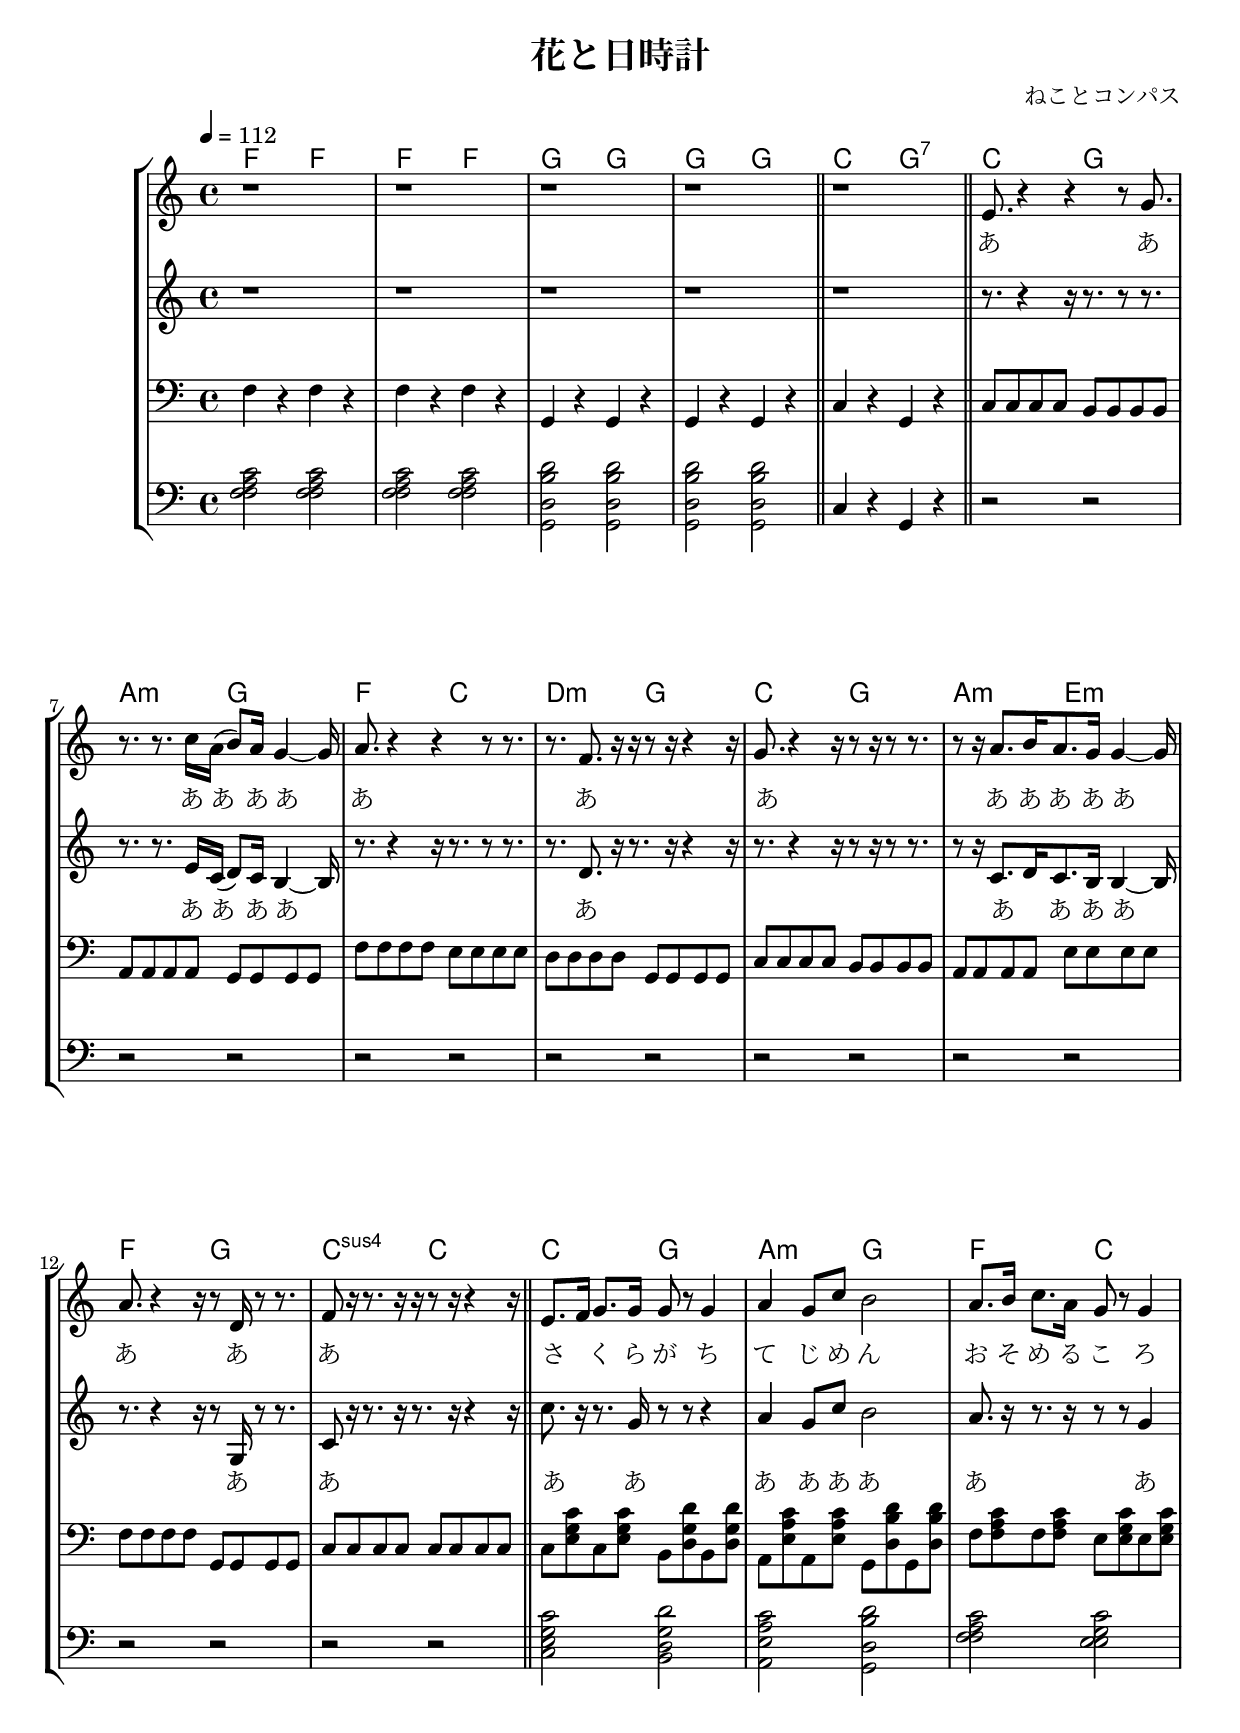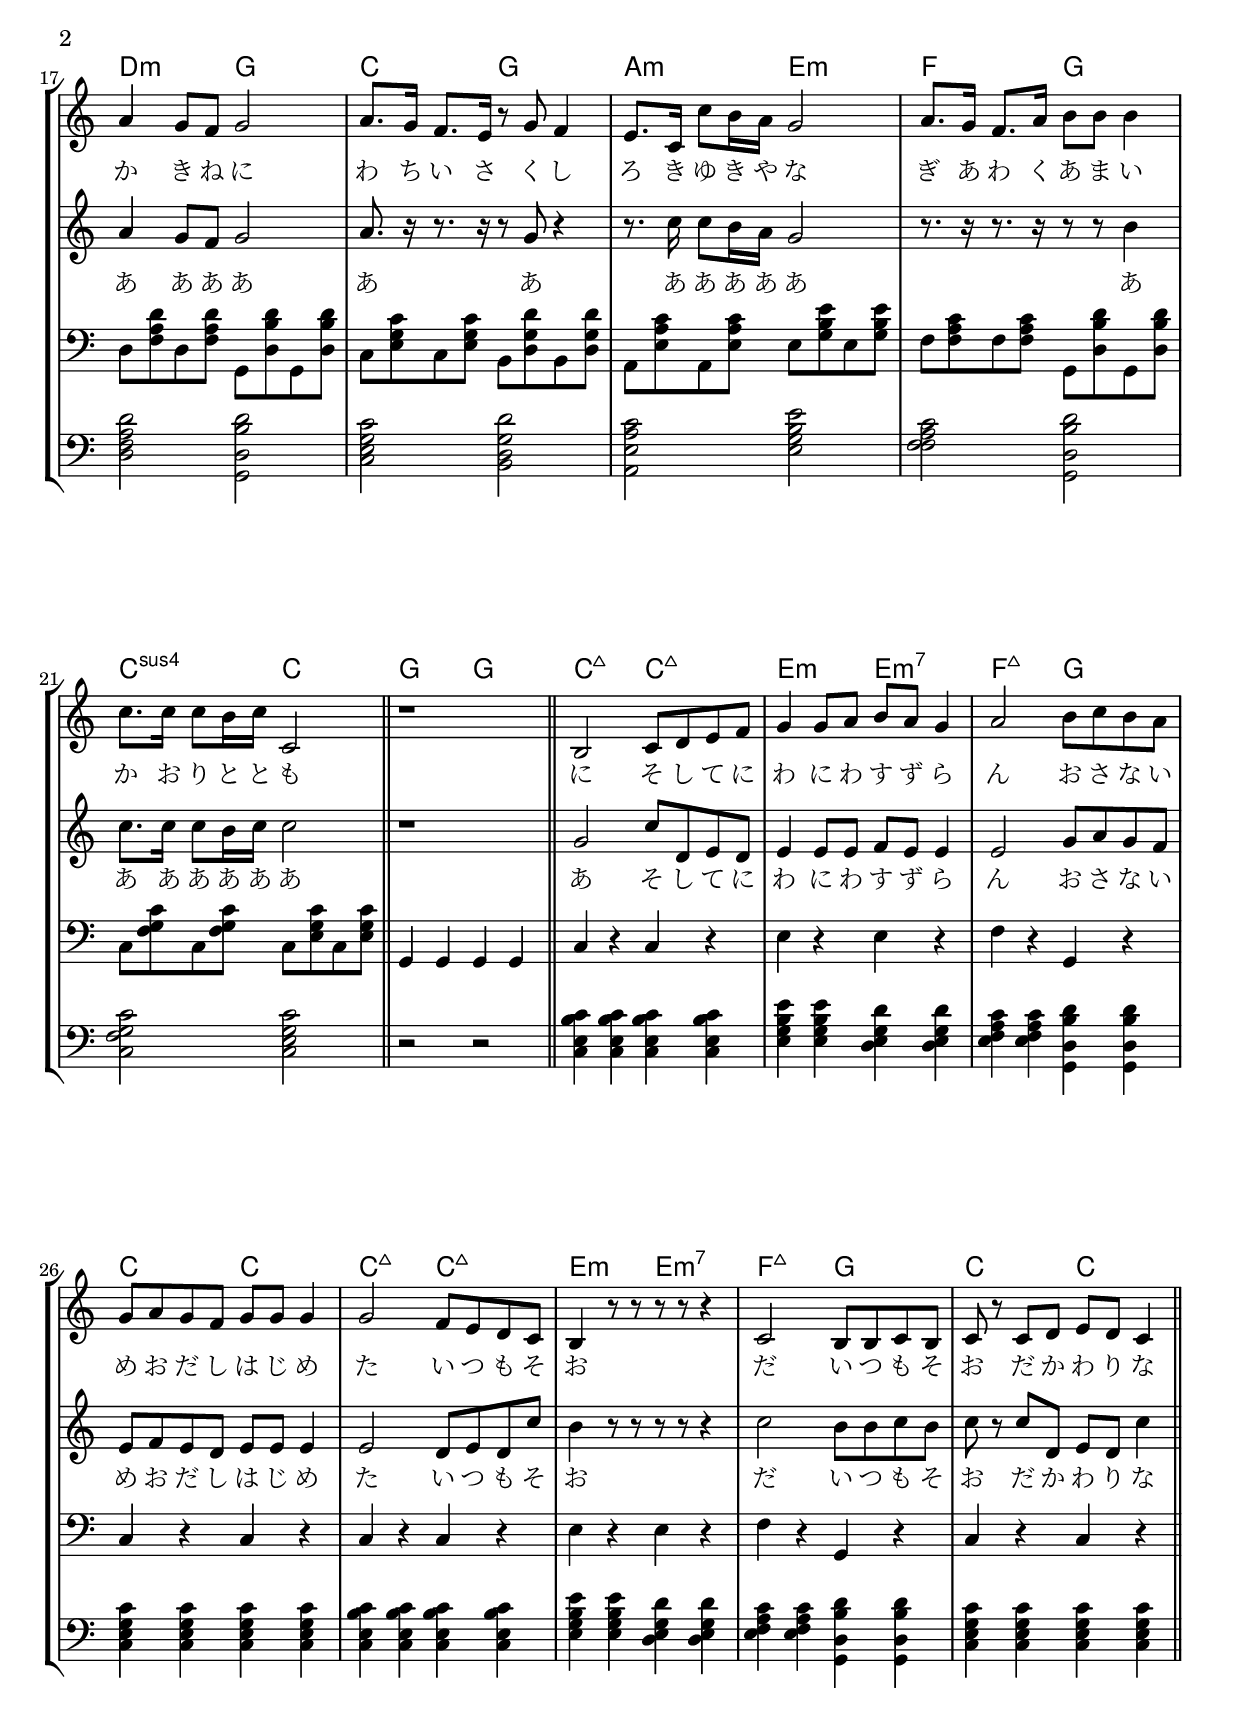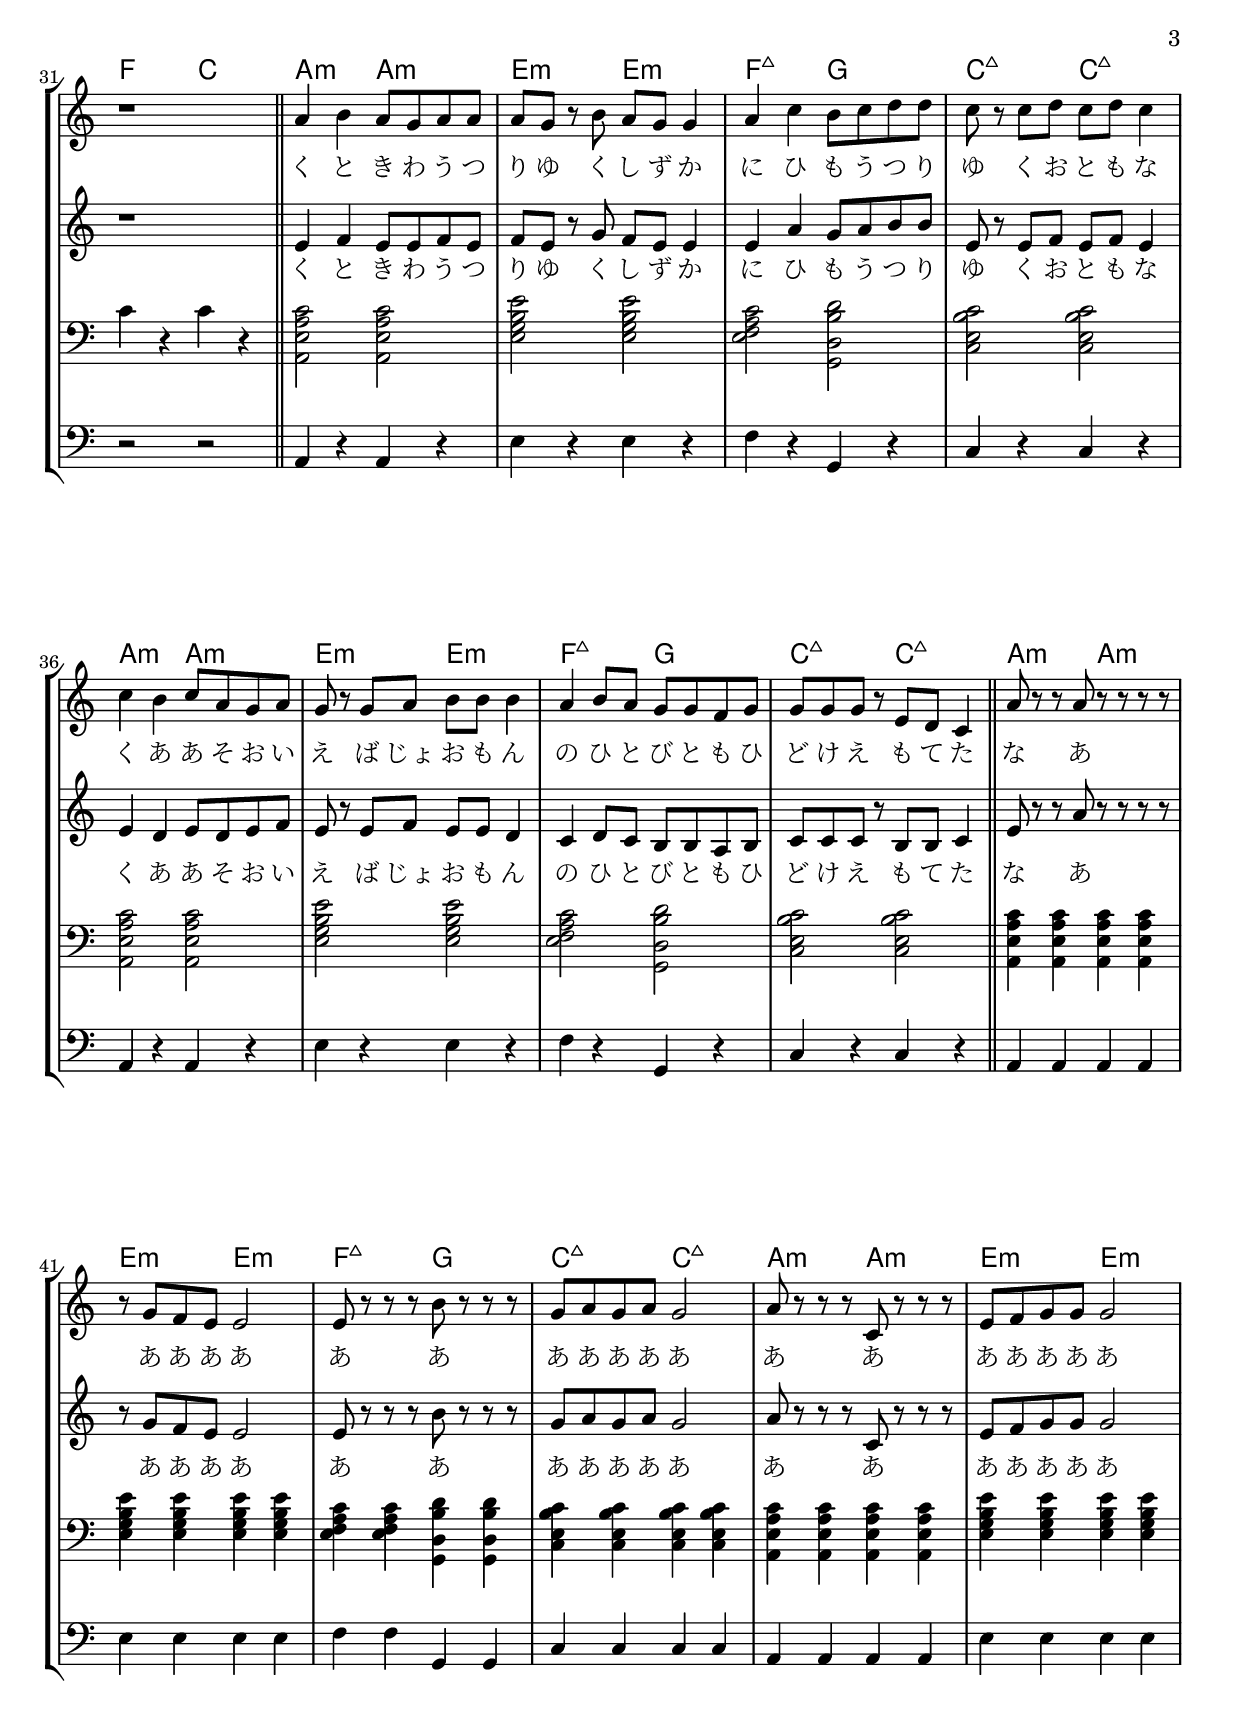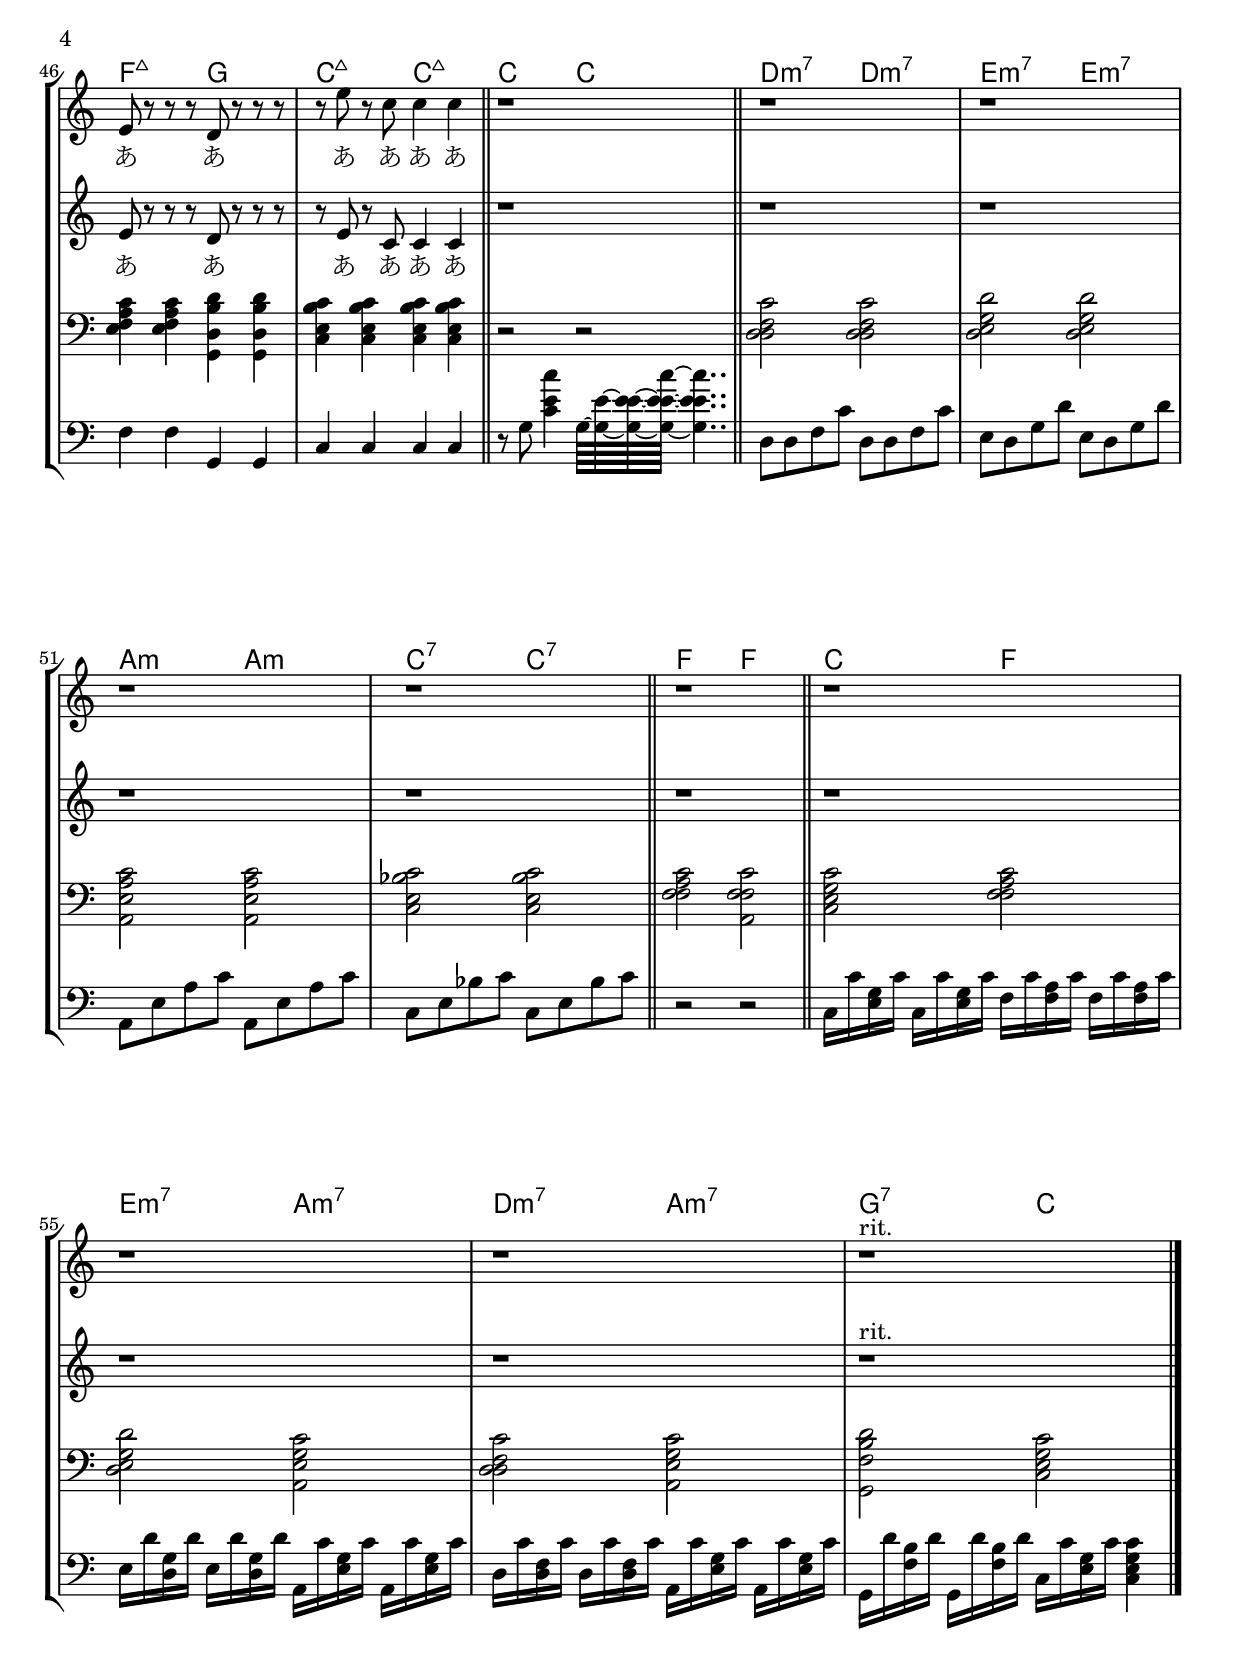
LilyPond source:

\version "2.12.1"

\header {
	title = \markup {花と日時計}
	composer = \markup \center-column {ねことコンパス}
}

harmony = \chordmode {
	f2 f f f g g g g 

	c g:7 

	c g a:m g f c d:m g c g a:m e:m f g c:sus4 c 

	c g a:m g f c d:m g c g a:m e:m f g c:sus4 c 

	g g 

	c:maj7 c:maj7 e:m e:min7 f:maj7 g c c c:maj7 c:maj7 e:m e:min7 f:maj7 g c c 

	f c 

	a:m a:m e:m e:m f:maj7 g c:maj7 c:maj7 a:m a:m e:m e:m f:maj7 g c:maj7 c:maj7 

	a:m a:m e:m e:m f:maj7 g c:maj7 c:maj7 a:m a:m e:m e:m f:maj7 g c:maj7 c:maj7 

	c c 

	d:min7 d:min7 e:min7 e:min7 a:m a:m c:7 c:7 

	f f 

	c f e:min7 a:min7 d:min7 a:min7 g:7 c 
}

melody = {
	\key c \major
	\tempo 4 = 112
	r1 | r1 | r1 | r1   
	r1   
	\set Staff.midiInstrument = #"Pad 4 (choir)"
	e'8.  r4  r4  r8  g'8. 
	r8.  r8.  c''16  a'16  (b'8)  a'16  g'4~g'16 
	a'8.  r4  r4  r8  r8. 
	r8.  f'8.  r16  r16  r8  r16  r4~r16 
	g'8.  r4  r16  r8  r16  r8  r8. 
	r8  r16  a'8.  b'16  a'8.  g'16  g'4~g'16 
	a'8.  r4  r16  r8  d'16  r8  r8. 
	f'8  r16  r8.  r16  r16  r8  r16  r4~r16
	\set Staff.midiInstrument = #"mmi0.42"
	e'8.  f'16  g'8.  g'16  g'8  r8  g'4 
	a'4  g'8  c''8  b'2 
	a'8.  b'16  c''8.  a'16  g'8  r8  g'4 
	a'4  g'8  f'8  g'2 
	a'8.  g'16  f'8.  e'16  r8  g'8  f'4 
	e'8.  c'16  c''8  b'16  a'16  g'2 
	a'8.  g'16  f'8.  a'16  b'8  b'8  b'4 
	c''8.  c''16  c''8  b'16  c''16  c'2
	r1   
	\set Staff.midiInstrument = #"fss0.35"
	b2  c'8  d'8  e'8  f'8 
	g'4  g'8  a'8  b'8  a'8  g'4 
	a'2  b'8  c''8  b'8  a'8 
	g'8  a'8  g'8  f'8  g'8  g'8  g'4 
	g'2  f'8  e'8  d'8  c'8 
	b4  r8  r8  r8  r8  r4 
	c'2  b8  b8  c'8  b8 
	c'8  r8  c'8  d'8  e'8  d'8  c'4
	r1   
	\set Staff.midiInstrument = #"fss0.35"
	a'4  b'4  a'8  g'8  a'8  a'8 
	a'8  g'8  r8  b'8  a'8  g'8  g'4 
	a'4  c''4  b'8  c''8  d''8  d''8 
	c''8  r8  c''8  d''8  c''8  d''8  c''4 
	c''4  b'4  c''8  a'8  g'8  a'8 
	g'8  r8  g'8  a'8  b'8  b'8  b'4 
	a'4  b'8  a'8  g'8  g'8  f'8  g'8 
	g'8  g'8  g'8  r8  e'8  d'8  c'4
	\set Staff.midiInstrument = #"FX 4 (atmosphere)"
	a'8  r8  r8  a'8  r8  r8  r8  r8 
	r8  g'8  f'8  e'8  e'2 
	e'8  r8  r8  r8  b'8  r8  r8  r8 
	g'8  a'8  g'8  a'8  g'2 
	a'8  r8  r8  r8  c'8  r8  r8  r8 
	e'8  f'8  g'8  g'8  g'2 
	e'8  r8  r8  r8  d'8  r8  r8  r8 
	r8  e''8  r8  c''8  c''4  c''4
	r1   
	r1 | r1 | r1 | r1   
	r1   
	r1 | r1 | r1 | r1^"rit." \bar "|."
}

words = \lyricmode {
	
	
	あ  あ  あ  あ  あ  あ  あ  あ  あ  あ  あ  あ  あ  あ  あ  あ  あ  
	さ  く  ら  が  ち  て  じ  め  ん  お  そ  め  る  こ  ろ  か  き  ね  に  わ  ち  い  さ  く  し  ろ  き  ゆ  き  や  な  ぎ  あ  わ  く  あ  ま  い  か  お  り  と  と  も  に  
	
	そ  し  て  に  わ  に  わ  す  ず  ら  ん  お  さ  な  い  め  お  だ  し  は  じ  め  た  い  つ  も  そ  お  だ  い  つ  も  そ  お  だ  か  わ  り  な  く  
	
	と  き  わ  う  つ  り  ゆ  く  し  ず  か  に  ひ  も  う  つ  り  ゆ  く  お  と  も  な  く  あ  あ  そ  お  い  え  ば  じょ  お  も  ん  の  ひ  と  び  と  も  ひ  ど  け  え  も  て  た  な  
	あ  あ  あ  あ  あ  あ  あ  あ  あ  あ  あ  あ  あ  あ  あ  あ  あ  あ  あ  あ  あ  あ  あ  あ  あ  あ  
	
	
	
	
}

secondmelody = {
	\key c \major
	\tempo 4 = 112
	r1 | r1 | r1 | r1   
	r1   
	\set Staff.midiInstrument = #"Pad 4 (choir)"
	r8.  r4  r16  r8.  r8  r8. 
	r8.  r8.  e'16  c'16  (d'8)  c'16  b4~b16 
	r8.  r4  r16  r8.  r8  r8. 
	r8.  d'8.  r16  r8.  r16  r4~r16 
	r8.  r4  r16  r8  r16  r8  r8. 
	r8  r16  c'8.  d'16  c'8.  b16  b4~b16 
	r8.  r4  r16  r8  g16  r8  r8. 
	c'8  r16  r8.  r16  r8.  r16  r4~r16
	\set Staff.midiInstrument = #"Vibraphone"
	c''8.  r16  r8.  g'16  r8  r8  r4 
	a'4  g'8  c''8  b'2 
	a'8.  r16  r8.  r16  r8  r8  g'4 
	a'4  g'8  f'8  g'2 
	a'8.  r16  r8.  r16  r8  g'8  r4 
	r8.  c''16  c''8  b'16  a'16  g'2 
	r8.  r16  r8.  r16  r8  r8  b'4 
	c''8.  c''16  c''8  b'16  c''16  c''2
	r1   
	\set Staff.midiInstrument = #"fss0.32"
	g'2  c''8  d'8  e'8  d'8 
	e'4  e'8  e'8  f'8  e'8  e'4 
	e'2  g'8  a'8  g'8  f'8 
	e'8  f'8  e'8  d'8  e'8  e'8  e'4 
	e'2  d'8  e'8  d'8  c''8 
	b'4  r8  r8  r8  r8  r4 
	c''2  b'8  b'8  c''8  b'8 
	c''8  r8  c''8  d'8  e'8  d'8  c''4
	r1   
	\set Staff.midiInstrument = #"mmi0.42"
	e'4  f'4  e'8  e'8  f'8  e'8 
	f'8  e'8  r8  g'8  f'8  e'8  e'4 
	e'4  a'4  g'8  a'8  b'8  b'8 
	e'8  r8  e'8  f'8  e'8  f'8  e'4 
	e'4  d'4  e'8  d'8  e'8  f'8 
	e'8  r8  e'8  f'8  e'8  e'8  d'4 
	c'4  d'8  c'8  b8  b8  a8  b8 
	c'8  c'8  c'8  r8  b8  b8  c'4
	\set Staff.midiInstrument = #"FX 4 (atmosphere)"
	e'8  r8  r8  a'8  r8  r8  r8  r8 
	r8  g'8  f'8  e'8  e'2 
	e'8  r8  r8  r8  b'8  r8  r8  r8 
	g'8  a'8  g'8  a'8  g'2 
	a'8  r8  r8  r8  c'8  r8  r8  r8 
	e'8  f'8  g'8  g'8  g'2 
	e'8  r8  r8  r8  d'8  r8  r8  r8 
	r8  e'8  r8  c'8  c'4  c'4
	r1   
	r1 | r1 | r1 | r1   
	r1   
	r1 | r1 | r1 | r1^"rit." \bar "|."
}

secondwords = \lyricmode {
	
	
	あ  あ  あ  あ  あ  あ  あ  あ  あ  あ  あ  あ  
	あ  あ  あ  あ  あ  あ  あ  あ  あ  あ  あ  あ  あ  あ  あ  あ  あ  あ  あ  あ  あ  あ  あ  あ  あ  あ  
	
	そ  し  て  に  わ  に  わ  す  ず  ら  ん  お  さ  な  い  め  お  だ  し  は  じ  め  た  い  つ  も  そ  お  だ  い  つ  も  そ  お  だ  か  わ  り  な  く  
	
	と  き  わ  う  つ  り  ゆ  く  し  ず  か  に  ひ  も  う  つ  り  ゆ  く  お  と  も  な  く  あ  あ  そ  お  い  え  ば  じょ  お  も  ん  の  ひ  と  び  と  も  ひ  ど  け  え  も  て  た  な  
	あ  あ  あ  あ  あ  あ  あ  あ  あ  あ  あ  あ  あ  あ  あ  あ  あ  あ  あ  あ  あ  あ  あ  あ  あ  あ  
	
	
	
	
}

tempochange = {
	\tempo 4 = 112
	r1 | r1 | r1 | r1 \bar "||"
	\tempo 4 = 112
	r1 \bar "||"
	\tempo 4 = 112
	r1 | r1 | r1 | r1 | r1 | r1 | r1 | r1 \bar "||"
	\tempo 4 = 112
	r1 | r1 | r1 | r1 | r1 | r1 | r1 | r1 \bar "||"
	\tempo 4 = 112
	r1 \bar "||"
	\tempo 4 = 112
	r1 | r1 | r1 | r1 | r1 | r1 | r1 | r1 \bar "||"
	\tempo 4 = 112
	r1 \bar "||"
	\tempo 4 = 112
	r1 | r1 | r1 | r1 | r1 | r1 | r1 | r1 \bar "||"
	\tempo 4 = 112
	r1 | r1 | r1 | r1 | r1 | r1 | r1 | r1 \bar "||"
	\tempo 4 = 112
	r1 \bar "||"
	\tempo 4 = 112
	r1 | r1 | r1 | r1 \bar "||"
	\tempo 4 = 112
	r1 \bar "||"
	\tempo 4 = 112
	r1 | r1 | r1 | \tempo 4 = 84 r2 \tempo 4 = 74 r2 \bar "|."
}

mainacc = {
	\clef bass
	\set Staff.midiInstrument = #"Pad 3 (polysynth)"
	\key c \major
	\tempo 4 = 112
	f4 r4
	f4 r4
	f4 r4
	f4 r4
	g,4 r4
	g,4 r4
	g,4 r4
	g,4 r4
	\bar "||"

	\set Staff.midiInstrument = #"Electric Bass (finger)"
	c4 r4
	g,4 r4
	\bar "||"

	\set Staff.midiInstrument = #"Cello"
	c8 c8 c8 c8
	b,8 b,8 b,8 b,8
	a,8 a,8 a,8 a,8
	g,8 g,8 g,8 g,8
	f8 f8 f8 f8
	e8 e8 e8 e8
	d8 d8 d8 d8
	g,8 g,8 g,8 g,8
	c8 c8 c8 c8
	b,8 b,8 b,8 b,8
	a,8 a,8 a,8 a,8
	e8 e8 e8 e8
	f8 f8 f8 f8
	g,8 g,8 g,8 g,8
	c8 c8 c8 c8
	c8 c8 c8 c8
	\bar "||"

	\set Staff.midiInstrument = #"Pad 4 (choir)"
	c8 <e g c'> c <e g c'>
	b,8 <d g d'> b, <d g d'>
	a,8 <e a c'> a, <e a c'>
	g,8 <d b d'> g, <d b d'>
	f8 <f a c'> f <f a c'>
	e8 <e g c'> e <e g c'>
	d8 <f a d'> d <f a d'>
	g,8 <d b d'> g, <d b d'>
	c8 <e g c'> c <e g c'>
	b,8 <d g d'> b, <d g d'>
	a,8 <e a c'> a, <e a c'>
	e8 <g b e'> e <g b e'>
	f8 <f a c'> f <f a c'>
	g,8 <d b d'> g, <d b d'>
	c8 <f g c'> c <f g c'>
	c8 <e g c'> c <e g c'>
	\bar "||"

	\set Staff.midiInstrument = #"FX 4 (atmosphere)"
	g,4 g,4
	g,4 g,4
	\bar "||"

	\set Staff.midiInstrument = #"FX 4 (atmosphere)"
	c4 r4
	c4 r4
	e4 r4
	e4 r4
	f4 r4
	g,4 r4
	c4 r4
	c4 r4
	c4 r4
	c4 r4
	e4 r4
	e4 r4
	f4 r4
	g,4 r4
	c4 r4
	c4 r4
	\bar "||"

	\set Staff.midiInstrument = #"Electric Piano 1"
	c'4 r4
	c'4 r4
	\bar "||"

	\set Staff.midiInstrument = #"Electric Piano 1"
	<a, e a c'>2
	<a, e a c'>2
	<e g b e'>2
	<e g b e'>2
	<f e a c'>2
	<g, d b d'>2
	<c e b c'>2
	<c e b c'>2
	<a, e a c'>2
	<a, e a c'>2
	<e g b e'>2
	<e g b e'>2
	<f e a c'>2
	<g, d b d'>2
	<c e b c'>2
	<c e b c'>2
	\bar "||"

	\set Staff.midiInstrument = #"Electric Piano 1"
	<a, e a c'>4 <a, e a c'>4
	<a, e a c'>4 <a, e a c'>4
	<e g b e'>4 <e g b e'>4
	<e g b e'>4 <e g b e'>4
	<f e a c'>4 <f e a c'>4
	<g, d b d'>4 <g, d b d'>4
	<c e b c'>4 <c e b c'>4
	<c e b c'>4 <c e b c'>4
	<a, e a c'>4 <a, e a c'>4
	<a, e a c'>4 <a, e a c'>4
	<e g b e'>4 <e g b e'>4
	<e g b e'>4 <e g b e'>4
	<f e a c'>4 <f e a c'>4
	<g, d b d'>4 <g, d b d'>4
	<c e b c'>4 <c e b c'>4
	<c e b c'>4 <c e b c'>4
	\bar "||"

	\set Staff.midiInstrument = #"Acoustic grand"
	r2
	r2
	\bar "||"

	\set Staff.midiInstrument = #"Electric Piano2"
	<d d f c'>2
	<d d f c'>2
	<e d g d'>2
	<e d g d'>2
	<a, e a c'>2
	<a, e a c'>2
	<c e bes c'>2
	<c e bes c'>2
	\bar "||"

	\set Staff.midiInstrument = #"Pad 8 (sweep)"
	<f f a c'>2
	<a, f f c'>2
	\bar "||"

	\set Staff.midiInstrument = #"Electric Grand"
	<c e g c'>2
	<f f a c'>2
	<e d g d'>2
	<a, e g c'>2
	<d d f c'>2
	<a, e g c'>2
	<g, f b d'>2
	<c e g c'>2
	\bar "|."
}

subacc = {
	\clef bass
	\set Staff.midiInstrument = #"Acoustic grand"
	\key c \major
	\tempo 4 = 112
	<f f a c'>2
	<f f a c'>2
	<f f a c'>2
	<f f a c'>2
	<g, d b d'>2
	<g, d b d'>2
	<g, d b d'>2
	<g, d b d'>2
	\bar "||"

	\set Staff.midiInstrument = #"Tubular Bells"
	c4 r4
	g,4 r4
	\bar "||"

	\set Staff.midiInstrument = #"Acoustic grand"
	r2
	r2
	r2
	r2
	r2
	r2
	r2
	r2
	r2
	r2
	r2
	r2
	r2
	r2
	r2
	r2
	\bar "||"

	\set Staff.midiInstrument = #"Electric Piano2"
	<c e g c'>2
	<b, d g d'>2
	<a, e a c'>2
	<g, d b d'>2
	<f f a c'>2
	<e e g c'>2
	<d f a d'>2
	<g, d b d'>2
	<c e g c'>2
	<b, d g d'>2
	<a, e a c'>2
	<e g b e'>2
	<f f a c'>2
	<g, d b d'>2
	<c f g c'>2
	<c e g c'>2
	\bar "||"

	\set Staff.midiInstrument = #"Acoustic grand"
	r2
	r2
	\bar "||"

	\set Staff.midiInstrument = #"Electric Piano2"
	<c e b c'>4 <c e b c'>4
	<c e b c'>4 <c e b c'>4
	<e g b e'>4 <e g b e'>4
	<e d g d'>4 <e d g d'>4
	<f e a c'>4 <f e a c'>4
	<g, d b d'>4 <g, d b d'>4
	<c e g c'>4 <c e g c'>4
	<c e g c'>4 <c e g c'>4
	<c e b c'>4 <c e b c'>4
	<c e b c'>4 <c e b c'>4
	<e g b e'>4 <e g b e'>4
	<e d g d'>4 <e d g d'>4
	<f e a c'>4 <f e a c'>4
	<g, d b d'>4 <g, d b d'>4
	<c e g c'>4 <c e g c'>4
	<c e g c'>4 <c e g c'>4
	\bar "||"

	\set Staff.midiInstrument = #"Pad 4 (choir)"
	r2
	r2
	\bar "||"

	\set Staff.midiInstrument = #"Pad 4 (choir)"
	a,4 r4
	a,4 r4
	e4 r4
	e4 r4
	f4 r4
	g,4 r4
	c4 r4
	c4 r4
	a,4 r4
	a,4 r4
	e4 r4
	e4 r4
	f4 r4
	g,4 r4
	c4 r4
	c4 r4
	\bar "||"

	\set Staff.midiInstrument = #"Acoustic Guitar (steel)"
	a,4 a,4
	a,4 a,4
	e4 e4
	e4 e4
	f4 f4
	g,4 g,4
	c4 c4
	c4 c4
	a,4 a,4
	a,4 a,4
	e4 e4
	e4 e4
	f4 f4
	g,4 g,4
	c4 c4
	c4 c4
	\bar "||"

	\set Staff.midiInstrument = #"Pad 3 (polysynth)"
	r8 g8 <c' e' c''>4
	g64~ <g~ e'~> <g~ e'~ e'~> <g e' e' c''>~ <g e' e' c''>4..
	\bar "||"

	\set Staff.midiInstrument = #"Pad 7 (halo)"
	d8 d8 f8 c'8
	d8 d8 f8 c'8
	e8 d8 g8 d'8
	e8 d8 g8 d'8
	a,8 e8 a8 c'8
	a,8 e8 a8 c'8
	c8 e8 bes8 c'8
	c8 e8 bes8 c'8
	\bar "||"

	\set Staff.midiInstrument = #"Acoustic grand"
	r2
	r2
	\bar "||"

	\set Staff.midiInstrument = #"FX 5 (brightness)"
	c16 c' <e g> c' c c' <e g> c'
	f16 c' <f a> c' f c' <f a> c'
	e16 d' <d g> d' e d' <d g> d'
	a,16 c' <e g> c' a, c' <e g> c'
	d16 c' <d f> c' d c' <d f> c'
	a,16 c' <e g> c' a, c' <e g> c'
	g,16 d' <f b> d' g, d' <f b> d'
	c16 c' <e g> c' <c e g c'>4
	\bar "|."
}

percA = {
	\drummode {
	r1 |r1 |r1 |r1 \bar "||"
	cymr4 cymr4 cymr4 cymr4  \bar "||"
	r1 |r1 |r1 |r1 |r1 |r1 |r1 |r1 \bar "||"
	hh8 hh8 hh8 hh8 hh8 hh8 hh8 hh8  |hh8 hh8 hh8 hh8 hh4 hh8 hh8  |hh8 hh8 hh8 hh8 hh8 hh8 hh8 hh8  |hh8 hh8 hh8 hh2 r8  |hh8 hh8 hh8 hh8 hh8 hh8 hh8 hh8  |hh8 hh8 hh8 hh8 hh4 hh8 hh8  |hh8 hh8 hh8 hh8 hh8 hh8 hh8 hh8  |r8 hh2. r8  \bar "||"
	r1 \bar "||"
	cymr4 cymr4 cymr4 cymr4  |cymr4 cymr8 cymr16 cymr16 cymr4 cymr4  |cymr4 cymr4 cymr4 cymr4  |cymr4 cymr2.  |cymr4 cymr4 cymr4 cymr4  |cymr4 cymr8 cymr16 cymr16 cymr4 cymr4  |cymr4 cymr4 cymr4 cymr4  |cymr4 cymr2.  \bar "||"
	r1 \bar "||"
	hh8 hh8 hh8 hh8 hh8 hh8 hh8 hh8  |hh8 hh8 hh8 hh8 hh4 hh8 hh8  |hh8 hh8 hh8 hh8 hh8 hh8 hh8 hh8  |hh8 hh8 hh8 hh2 r8  |hh8 hh8 hh8 hh8 hh8 hh8 hh8 hh8  |hh8 hh8 hh8 hh8 hh4 hh8 hh8  |hh8 hh8 hh8 hh8 hh8 hh8 hh8 hh8  |r8 hh2. r8  \bar "||"
	r1  |r1  |r1  |r1  |r1  |r1  |r1  |r2 r8 hho4 hho8  \bar "||"
	cymr4 cymr4 cymr4 cymr4  \bar "||"
	r1  |r1  |r1  |r2 r8 hho4 hho8  \bar "||"
	r8 hh2. r8  \bar "||"
	r1  |r1  |r1  |r2 r8 hho4 hho8  \bar "|."
	}
}

percB = {
	\drummode {
	r1 |r1 |r1 |r1 \bar "||"
	r2 sn2  \bar "||"
	r1 |r1 |r1 |r1 |r1 |r1 |r1 |r1 \bar "||"
	r4 sn8. sn8 sn8. sn8. sn16  |r4 sn8. sn8 sn8. sn4  |r4 sn8. sn8 sn8. sn8. sn16  |r8 sn8 sn4 sn8 sn16 sn8 sn8 sn16  |r4 sn8. sn8 sn8. sn8. sn16  |r4 sn8. sn8 sn8. sn4  |r4 sn8. sn8 sn8. sn8. sn16  |r4 sn2 sn4  \bar "||"
	r1 \bar "||"
	r2 sn2  |r2 sn2  |r2 sn2  |r8 sn8 sn2.  |r2 sn2  |r2 sn2  |r2 sn2  |r8 sn8 sn2.  \bar "||"
	r1 \bar "||"
	r4 sn8. sn8 sn8. sn8. sn16  |r4 sn8. sn8 sn8. sn4  |r4 sn8. sn8 sn8. sn8. sn16  |r8 sn8 sn4 sn8 sn16 sn8 sn8 sn16  |r4 sn8. sn8 sn8. sn8. sn16  |r4 sn8. sn8 sn8. sn4  |r4 sn8. sn8 sn8. sn8. sn16  |r4 sn2 sn4  \bar "||"
	r4. hhp2 hhp8  |r4. hhp2 hhp8  |r4. hhp2 hhp8  |r4. hhp2 hhp8  |r4. hhp2 hhp8  |r4. hhp2 hhp8  |r4. hhp2 hhp8  |hhp4 hhp4 hhp4 hhp4  \bar "||"
	r2 sn2  \bar "||"
	r4. hhp2 hhp8  |r4. hhp2 hhp8  |r4. hhp2 hhp8  |hhp4 hhp4 hhp4 hhp4  \bar "||"
	r4 sn2 sn4  \bar "||"
	r4. hhp2 hhp8  |r4. hhp2 hhp8  |r4. hhp2 hhp8  |hhp4 hhp4 hhp4 hhp4  \bar "|."
	}
}

percC = {
	\drummode {
	r1 |r1 |r1 |r1 \bar "||"
	bd2 r8 bd4.  \bar "||"
	r1 |r1 |r1 |r1 |r1 |r1 |r1 |r1 \bar "||"
	bd8 bd4 bd2 bd8  |bd8 bd2 bd4.  |bd8 bd4 bd2 bd8  |bd4 r16 bd8. bd2  |bd8 bd4 bd2 bd8  |bd8 bd2 bd4.  |bd8 bd4 bd2 bd8  |bd8 bd4. bd4. bd8  \bar "||"
	r1 \bar "||"
	bd2. r8 bd8  |bd2. r8 bd8  |bd2. r8 bd8  |bd4. bd8 bd4. bd8  |bd2. r8 bd8  |bd2. r8 bd8  |bd2. r8 bd8  |bd2 r8 bd4.  \bar "||"
	r1 \bar "||"
	bd8 bd4 bd2 bd8  |bd8 bd2 bd4.  |bd8 bd4 bd2 bd8  |bd4 r16 bd8. bd2  |bd8 bd4 bd2 bd8  |bd8 bd2 bd4.  |bd8 bd4 bd2 bd8  |bd8 bd4. bd4. bd8  \bar "||"
	hh4 hh4 hh4 hh4  |hh4 hh4 hh4 hh4  |hh4 hh4 hh4 hh4  |hh4 hh4 hh4 hh4  |hh4 hh4 hh4 hh4  |hh4 hh4 hh4 hh4  |hh4 hh4 hh4 hh4  |r4. hh2 r8  \bar "||"
	bd2 r8 bd4.  \bar "||"
	hh4 hh4 hh4 hh4  |hh4 hh4 hh4 hh4  |hh4 hh4 hh4 hh4  |r4. hh2 r8  \bar "||"
	bd8 bd4. bd4. bd8  \bar "||"
	hh4 hh4 hh4 hh4  |hh4 hh4 hh4 hh4  |hh4 hh4 hh4 hh4  |r4. hh2 r8  \bar "|."
	}
}

percD = {
	\drummode {
	r1 |r1 |r1 |r1 \bar "||"
	r8. tommh8. tommh2 r8  \bar "||"
	r1 |r1 |r1 |r1 |r1 |r1 |r1 |r1 \bar "||"
	r1  |r2 r8 hho4.  |r1  |r4. r16 hho2 r16  |r1  |r2 r8 hho4.  |r1  |r4. r16 hho2 r16  \bar "||"
	r1 \bar "||"
	r1 |r1 |r1 |r2 r8 tommh8 tommh4  |r1 |r1 |r1 |r8. tommh8. tommh2 r8  \bar "||"
	r1 \bar "||"
	r1  |r2 r8 hho4.  |r1  |r4. r16 hho2 r16  |r1  |r2 r8 hho4.  |r1  |r4. r16 hho2 r16  \bar "||"
	bd2. r8 bd8  |bd8. bd8. bd2 bd8  |bd2. r8 bd8  |bd8. bd8. bd2 bd8  |bd2. r8 bd8  |bd8. bd8. bd2 bd8  |bd2. r8 bd8  |bd8. bd4. r16 bd4 bd8  \bar "||"
	r8. tommh8. tommh2 r8  \bar "||"
	bd2. r8 bd8  |bd8. bd8. bd2 bd8  |bd2. r8 bd8  |bd8. bd4. r16 bd4 bd8  \bar "||"
	r1  \bar "||"
	bd2. r8 bd8  |bd8. bd8. bd2 bd8  |bd2. r8 bd8  |bd8. bd4. r16 bd4 bd8  \bar "|."
	}
}

percE = {
	\drummode {
	r1 |r1 |r1 |r1 \bar "||"
	r2. toml8 toml8  \bar "||"
	r1 |r1 |r1 |r1 |r1 |r1 |r1 |r1 \bar "||"
	r1 |r1 |r1 |r1 |r1 |r1 |r1 |cymc1  \bar "||"
	r1 \bar "||"
	r1 |r1 |r1 |r2. r8 toml8  |r1 |r1 |r1 |r2. toml8 toml8  \bar "||"
	r1 \bar "||"
	r1 |r1 |r1 |r1 |r1 |r1 |r1 |cymc1  \bar "||"
	r1 | r1 | r1 | r1 | r1 | r1 | r1 | r1 \bar "||"
	r2. toml8 toml8  \bar "||"
	r1 | r1 | r1 | r1 \bar "||"
	cymc1  \bar "||"
	r1 | r1 | r1 | r1 \bar "|."
	}
}

percF = {
	\drummode {
	r1 | r1 | r1 | r1 \bar "||"
	hho1  \bar "||"
	r1 | r1 | r1 | r1 | r1 | r1 | r1 | r1 \bar "||"
	r1 |r1 |r1 |r1 |r1 |r1 |r1 |r4 r16 tommh16 tommh4. tommh4  \bar "||"
	r1 \bar "||"
	r1 |r1 |r1 |r1 |r1 |r1 |r1 |hho1  \bar "||"
	r1 \bar "||"
	r1 |r1 |r1 |r1 |r1 |r1 |r1 |r4 r16 tommh16 tommh4. tommh4  \bar "||"
	r1 | r1 | r1 | r1 | r1 | r1 | r1 | r1 \bar "||"
	hho1  \bar "||"
	r1 | r1 | r1 | r1 \bar "||"
	r4 r16 tommh16 tommh4. tommh4  \bar "||"
	r1 | r1 | r1 | r1 \bar "|."
	}
}

percG = {
	\drummode {
	r1 | r1 | r1 | r1 \bar "||"
	r1 \bar "||"
	r1 | r1 | r1 | r1 | r1 | r1 | r1 | r1 \bar "||"
	r1 |r1 |r1 |r1 |r1 |r1 |r1 |r4. r16 tomml4. tomml8.  \bar "||"
	r1 \bar "||"
	r1 | r1 | r1 | r1 | r1 | r1 | r1 | r1 \bar "||"
	r1 \bar "||"
	r1 |r1 |r1 |r1 |r1 |r1 |r1 |r4. r16 tomml4. tomml8.  \bar "||"
	r1 | r1 | r1 | r1 | r1 | r1 | r1 | r1 \bar "||"
	r1 \bar "||"
	r1 | r1 | r1 | r1 \bar "||"
	r4. r16 tomml4. tomml8.  \bar "||"
	r1 | r1 | r1 | r1 \bar "|."
	}
}

percH = {
	\drummode {
	r1 | r1 | r1 | r1 \bar "||"
	r1 \bar "||"
	r1 | r1 | r1 | r1 | r1 | r1 | r1 | r1 \bar "||"
	r1 |r1 |r1 |r1 |r1 |r1 |r1 |r2 r16 toml8 toml4 r16  \bar "||"
	r1 \bar "||"
	r1 | r1 | r1 | r1 | r1 | r1 | r1 | r1 \bar "||"
	r1 \bar "||"
	r1 |r1 |r1 |r1 |r1 |r1 |r1 |r2 r16 toml8 toml4 r16  \bar "||"
	r1 | r1 | r1 | r1 | r1 | r1 | r1 | r1 \bar "||"
	r1 \bar "||"
	r1 | r1 | r1 | r1 \bar "||"
	r2 r16 toml8 toml4 r16  \bar "||"
	r1 | r1 | r1 | r1 \bar "|."
	}
}

percI = {
	\drummode {
	r1 | r1 | r1 | r1 \bar "||"
	r1 \bar "||"
	r1 | r1 | r1 | r1 | r1 | r1 | r1 | r1 \bar "||"
	r1 |r1 |r1 |r1 |r1 |r1 |r1 |r2 r8 tomfh4 tomfh8  \bar "||"
	r1 \bar "||"
	r1 | r1 | r1 | r1 | r1 | r1 | r1 | r1 \bar "||"
	r1 \bar "||"
	r1 |r1 |r1 |r1 |r1 |r1 |r1 |r2 r8 tomfh4 tomfh8  \bar "||"
	r1 | r1 | r1 | r1 | r1 | r1 | r1 | r1 \bar "||"
	r1 \bar "||"
	r1 | r1 | r1 | r1 \bar "||"
	r2 r8 tomfh4 tomfh8  \bar "||"
	r1 | r1 | r1 | r1 \bar "|."
	}
}

\score {
	<<
		\new StaffGroup <<
			\new ChordNames {\harmony}
			\new Voice = "melody" {\melody}
			\new Lyrics \lyricsto "melody" \words
			\new Voice = "secondmelody" {\secondmelody}
			\new Lyrics \lyricsto "secondmelody" \secondwords
			\new Staff = "mainacc" {\mainacc}
			\new Staff = "subacc" {\subacc}
		>>
	>>
	\layout { }
}
